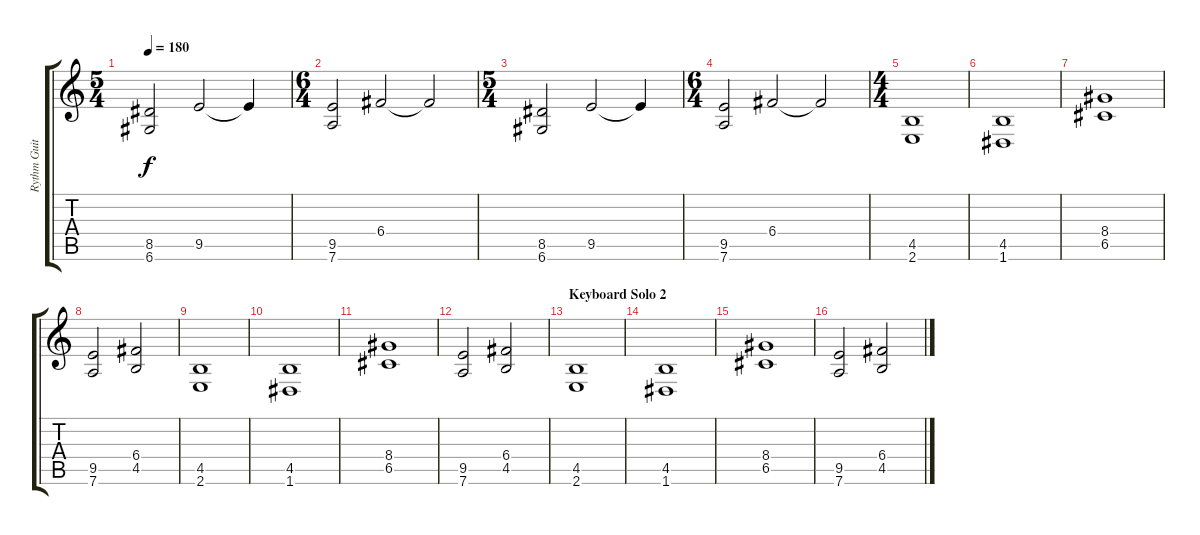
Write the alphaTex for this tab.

\track ("Rythm Guitar" "Rythm Guit") {instrument distortionguitar}
\staff {score tabs}
\tuning (D4 A3 F3 C3 G2 D2) {hide}
\ts (5 4)
\tempo 180
\clef g2
\ks c
(8.5 6.6).2{dy f} 9.5.2 9.5{t}.4 |
\ts (6 4)
(9.5 7.6).2 6.4.2 6.4{t}.2 |
\ts (5 4)
(8.5 6.6).2 9.5.2 9.5{t}.4 |
\ts (6 4)
(9.5 7.6).2 6.4.2 6.4{t}.2 |
\ts (4 4)
(4.5 2.6).1 |
(4.5 1.6).1 |
(8.4 6.5).1 |
(9.5 7.6).2 (6.4 4.5).2 |
(4.5 2.6).1 |
(4.5 1.6).1 |
(8.4 6.5).1 |
(9.5 7.6).2 (6.4 4.5).2 |
\section ("" "Keyboard Solo 2")
(4.5 2.6).1 |
(4.5 1.6).1 |
(8.4 6.5).1 |
(9.5 7.6).2 (6.4 4.5).2
